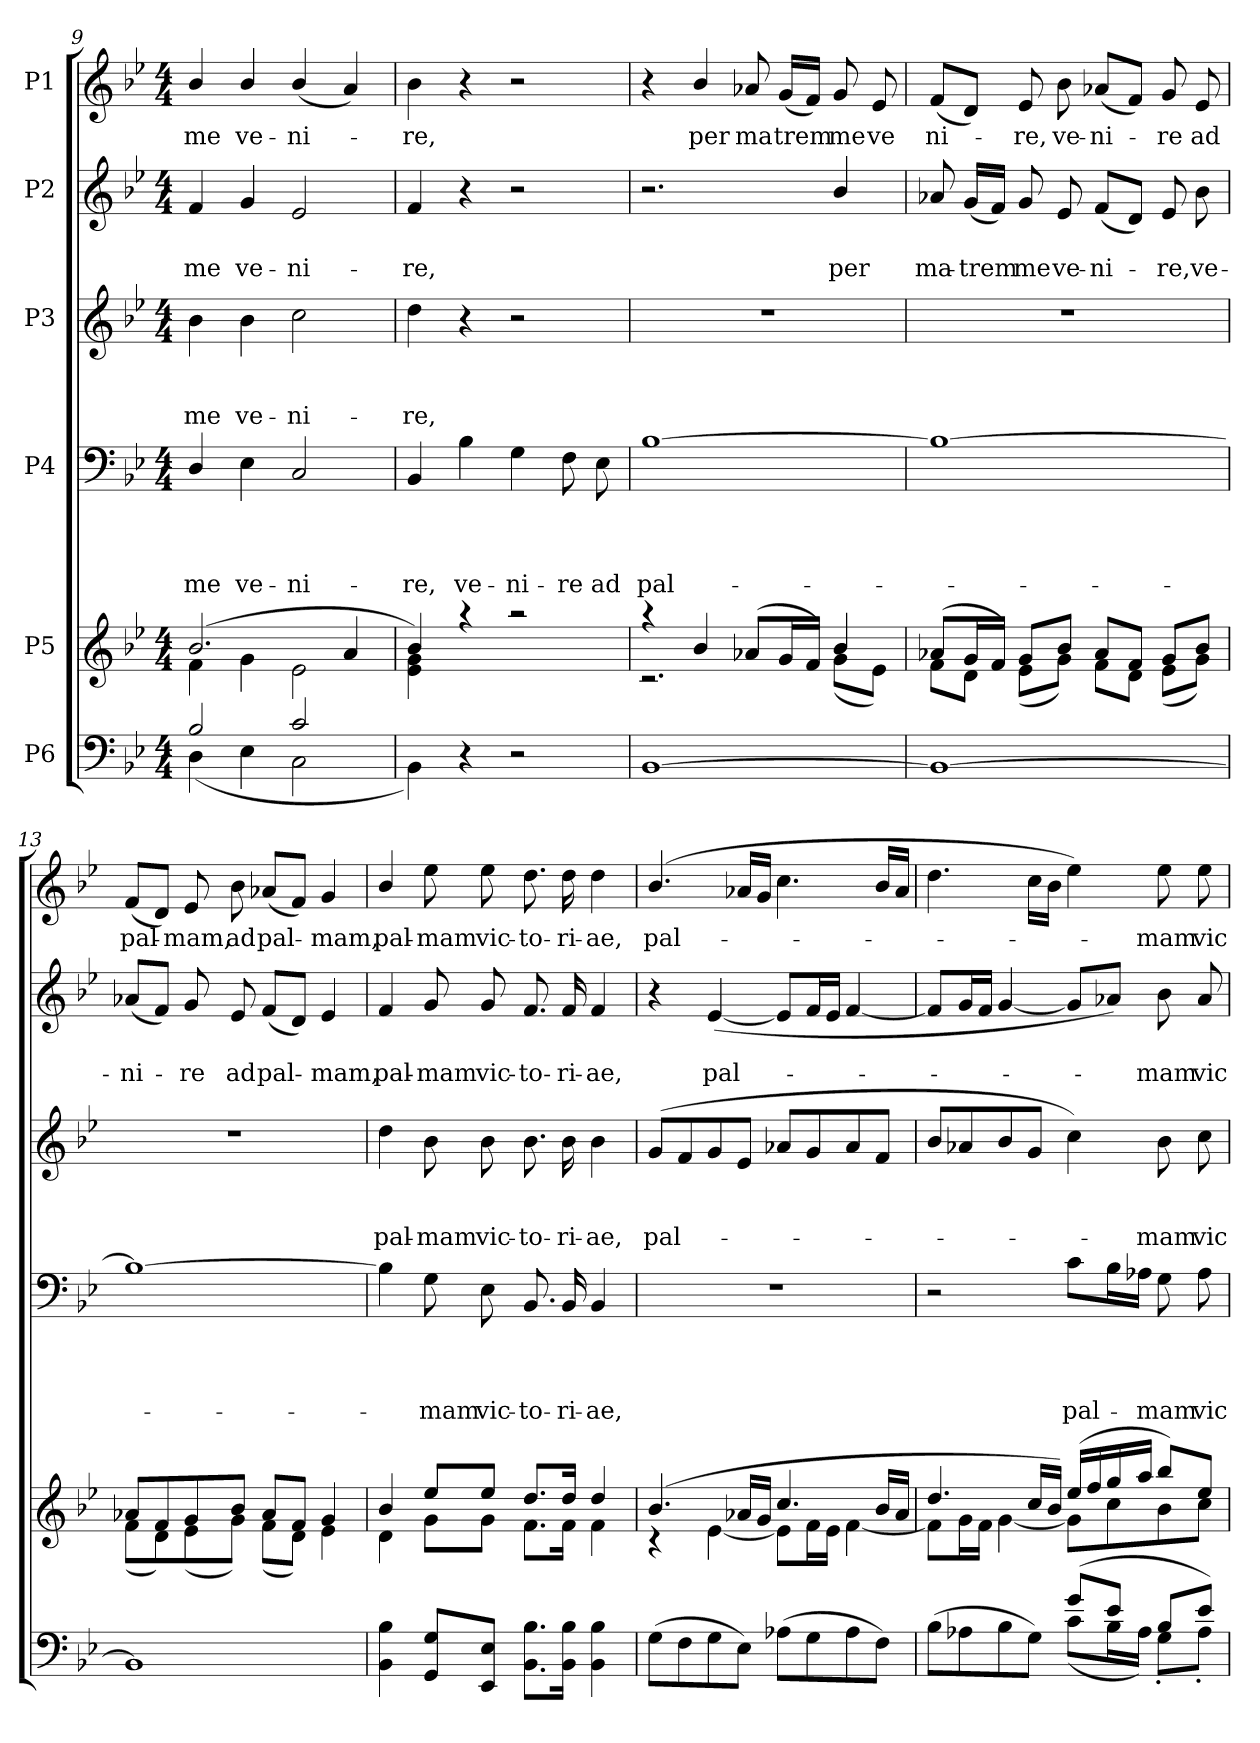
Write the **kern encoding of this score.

**kern	**kern	**kern	**text	**text	**text	**text	**kern	**text	**text	**text	**kern	**text	**text	**kern	**text
*part6	*part5	*part4	*part4	*part4	*part4	*part4	*part3	*part3	*part3	*part3	*part2	*part2	*part2	*part1	*part1
*staff6	*staff5	*staff4	*staff4	*staff4	*staff4	*staff4	*staff3	*staff3	*staff3	*staff3	*staff2	*staff2	*staff2	*staff1	*staff1
*I"P6	*I"P5	*I"P4	*	*	*	*	*I"P3	*	*	*	*I"P2	*	*	*I"P1	*
*clefF4	*clefG2	*clefF4	*	*	*	*	*clefG2	*	*	*	*clefG2	*	*	*clefG2	*
*	*	*	*	*	*	*	*ITrd7c12	*	*	*	*	*	*	*	*
*k[b-e-]	*k[b-e-]	*k[b-e-]	*	*	*	*	*k[b-e-]	*	*	*	*k[b-e-]	*	*	*k[b-e-]	*
*B-:	*B-:	*B-:	*	*	*	*	*B-:	*	*	*	*B-:	*	*	*B-:	*
*M4/4	*M4/4	*M4/4	*	*	*	*	*M4/4	*	*	*	*M4/4	*	*	*M4/4	*
=9	=9	=9	=9	=9	=9	=9	=9	=9	=9	=9	=9	=9	=9	=9	=9
*^	*^	*	*	*	*	*	*	*	*	*	*	*	*	*	*
!	!	!	!	!	!	!	!	!LO:LY:b	!	!	!	!LO:LY:b	!	!	!LO:LY:b	!	!LO:LY:b
2B-/	(<4D\	(>2.b-/	4f\	4D/	.	.	.	me	4B-\	.	.	me	4f/	.	me	4b-/	me
!	!	!	!	!	!	!	!	!LO:LY:b	!	!	!	!LO:LY:b	!	!	!LO:LY:b	!	!LO:LY:b
.	4E-\	.	4g\	4E-\	.	.	.	ve-	4B-\	.	.	ve-	4g/	.	ve-	4b-/	ve-
!	!	!	!	!	!	!	!	!LO:LY:b	!	!	!	!LO:LY:b	!	!	!LO:LY:b	!	!LO:LY:b
2c/	2C\	.	2e-\	2C/	.	.	.	-ni-	2c\	.	.	-ni-	2e-/	.	-ni-	(<4b-/	-ni-
.	.	4a/	.	.	.	.	.	.	.	.	.	.	.	.	.	4a/)	.
=10	=10	=10	=10	=10	=10	=10	=10	=10	=10	=10	=10	=10	=10	=10	=10	=10	=10
!	!	!	!	!	!	!	!	!LO:LY:b	!	!	!	!LO:LY:b	!	!	!LO:LY:b	!	!LO:LY:b
2ryy	4BB-\)	4b-/)	4e-\ 4g\	4BB-/	.	.	.	-re,	4d\	.	.	-re,	4f/	.	-re,	4b-\	-re,
!	!	!	!	!	!	!	!	!LO:LY:b	!	!	!	!	!	!	!	!	!
.	4r	4raa	4ryy	4B-\	.	.	.	ve-	4r	.	.	.	4r	.	.	4r	.
*MM72	*	*MM72	*	*MM72	*	*	*	*	*MM72	*	*	*	*MM72	*	*	*MM72	*
!	!	!	!	!	!	!	!	!LO:LY:b	!	!	!	!	!	!	!	!	!
2ryy	2r	2raa	2ryy	4G\	.	.	.	-ni-	2r	.	.	.	2r	.	.	2r	.
!	!	!	!	!	!	!	!	!LO:LY:b	!	!	!	!	!	!	!	!	!
.	.	.	.	8F\	.	.	.	-re	.	.	.	.	.	.	.	.	.
!	!	!	!	!	!	!	!	!LO:LY:b	!	!	!	!	!	!	!	!	!
.	.	.	.	8E-\	.	.	.	ad	.	.	.	.	.	.	.	.	.
=11	=11	=11	=11	=11	=11	=11	=11	=11	=11	=11	=11	=11	=11	=11	=11	=11	=11
!	!	!	!	!	!	!	!	!LO:LY:b	!	!	!	!	!	!	!	!	!
[<1BB-	1ryy	4raa	2.rc	[>1B-	.	.	.	pal-	1r	.	.	.	2.r	.	.	4r	.
!	!	!	!	!	!	!	!	!	!	!	!	!	!	!	!	!	!LO:LY:b
.	.	4b-/	.	.	.	.	.	.	.	.	.	.	.	.	.	4b-/	per
!	!	!	!	!	!	!	!	!	!	!	!	!	!	!	!	!	!LO:LY:b
.	.	(<8a-X/L	.	.	.	.	.	.	.	.	.	.	.	.	.	8a-X/	ma
!	!	!	!	!	!	!	!	!	!	!	!	!	!	!	!	!	!LO:LY:b
.	.	16g/L	.	.	.	.	.	.	.	.	.	.	.	.	.	(<16g/LL	trem
.	.	16f/JJ)	.	.	.	.	.	.	.	.	.	.	.	.	.	16f/JJ)	.
!	!	!	!	!	!	!	!	!	!	!	!	!	!	!	!LO:LY:b	!	!LO:LY:b
.	.	4b-/	(<8g\L	.	.	.	.	.	.	.	.	.	4b-/	.	per	8g/	me
!	!	!	!	!	!	!	!	!	!	!	!	!	!	!	!	!	!LO:LY:b
.	.	.	8e-\J)	.	.	.	.	.	.	.	.	.	.	.	.	8e-/	ve
!!LO:PB:g=z
=12	=12	=12	=12	=12	=12	=12	=12	=12	=12	=12	=12	=12	=12	=12	=12	=12	=12
!	!	!	!	!	!	!	!	!	!	!	!	!	!	!	!LO:LY:b	!	!LO:LY:b
1BB-_	1ryy	(>8a-X/L	8f\L	1B-_	.	.	.	.	1r	.	.	.	8a-X/	.	ma-	(<8f/L	ni-
!	!	!	!	!	!	!	!	!	!	!	!	!	!	!	!LO:LY:b	!	!
.	.	16g/L	8d\J	.	.	.	.	.	.	.	.	.	(<16g/LL	.	-trem	8d/J)	.
.	.	16f/JJ)	.	.	.	.	.	.	.	.	.	.	16f/JJ)	.	.	.	.
!	!	!	!	!	!	!	!	!	!	!	!	!	!	!	!LO:LY:b	!	!LO:LY:b
.	.	8g/L	(<8e-\L	.	.	.	.	.	.	.	.	.	8g/	.	me	8e-/	-re,
!	!	!	!	!	!	!	!	!	!	!	!	!	!	!	!LO:LY:b	!	!LO:LY:b
.	.	8b-/J	8g\J)	.	.	.	.	.	.	.	.	.	8e-/	.	ve-	8b-\	ve-
!	!	!	!	!	!	!	!	!	!	!	!	!	!	!	!LO:LY:b	!	!LO:LY:b
.	.	8a-/L	8f\L	.	.	.	.	.	.	.	.	.	(<8f/L	.	-ni-	(<8a-X/L	-ni-
.	.	8f/J	8d\J	.	.	.	.	.	.	.	.	.	8d/J)	.	.	8f/J)	.
!	!	!	!	!	!	!	!	!	!	!	!	!	!	!	!LO:LY:b	!	!LO:LY:b
.	.	8g/L	(<8e-\L	.	.	.	.	.	.	.	.	.	8e-/	.	-re,	8g/	-re
!	!	!	!	!	!	!	!	!	!	!	!	!	!	!	!LO:LY:b	!	!LO:LY:b
.	.	8b-/J	8g\J)	.	.	.	.	.	.	.	.	.	8b-\	.	ve-	8e-/	ad
=13	=13	=13	=13	=13	=13	=13	=13	=13	=13	=13	=13	=13	=13	=13	=13	=13	=13
!	!	!	!	!	!	!	!	!	!	!	!	!	!	!	!LO:LY:b	!	!LO:LY:b
1BB-]	1ryy	8a-X/L	(<8f\L	1B-_	.	.	.	.	1r	.	.	.	(<8a-X/L	.	-ni-	(<8f/L	pal-
.	.	8f/	8d\)	.	.	.	.	.	.	.	.	.	8f/J)	.	.	8d/J)	.
!	!	!	!	!	!	!	!	!	!	!	!	!	!	!	!LO:LY:b	!	!LO:LY:b
.	.	8g/	(<8e-\	.	.	.	.	.	.	.	.	.	8g/	.	-re	8e-/	-mam,
!	!	!	!	!	!	!	!	!	!	!	!	!	!	!	!LO:LY:b	!	!LO:LY:b
.	.	8b-/J	8g\J)	.	.	.	.	.	.	.	.	.	8e-/	.	ad	8b-\	ad
!	!	!	!	!	!	!	!	!	!	!	!	!	!	!	!LO:LY:b	!	!LO:LY:b
.	.	8a-/L	(<8f\L	.	.	.	.	.	.	.	.	.	(<8f/L	.	pal-	(<8a-X/L	pal-
.	.	8f/J	8d\J)	.	.	.	.	.	.	.	.	.	8d/J)	.	.	8f/J)	.
!	!	!	!	!	!	!	!	!	!	!	!	!	!	!	!LO:LY:b	!	!LO:LY:b
.	.	4g/	4e-\	.	.	.	.	.	.	.	.	.	4e-/	.	-mam,	4g/	-mam,
=14	=14	=14	=14	=14	=14	=14	=14	=14	=14	=14	=14	=14	=14	=14	=14	=14	=14
!	!	!	!	!	!	!	!	!	!	!	!	!LO:LY:b	!	!	!LO:LY:b	!	!LO:LY:b
4BB-\ 4B-\	1ryy	4b-/	4d\	4B-\]	.	.	.	.	4d\	.	.	pal-	4f/	.	pal-	4b-/	pal-
!	!	!	!	!	!	!	!	!LO:LY:b	!	!	!	!LO:LY:b	!	!	!LO:LY:b	!	!LO:LY:b
8GG/ 8G/L	.	8ee-/L	8g\L	8G\	.	.	.	-mam	8B-\	.	.	-mam	8g/	.	-mam	8ee-\	-mam
!	!	!	!	!	!	!	!	!LO:LY:b	!	!	!	!LO:LY:b	!	!	!LO:LY:b	!	!LO:LY:b
8EE-/ 8E-/J	.	8ee-/J	8g\J	8E-\	.	.	.	vic-	8B-\	.	.	vic-	8g/	.	vic-	8ee-\	vic-
!	!	!	!	!	!	!	!	!LO:LY:b	!	!	!	!LO:LY:b	!	!	!LO:LY:b	!	!LO:LY:b
8.BB-\ 8.B-\L	.	8.dd/L	8.f\L	8.BB-/	.	.	.	-to-	8.B-\	.	.	-to-	8.f/	.	-to-	8.dd\	-to-
!	!	!	!	!	!	!	!	!LO:LY:b	!	!	!	!LO:LY:b	!	!	!LO:LY:b	!	!LO:LY:b
16BB-\ 16B-\Jk	.	16dd/Jk	16f\Jk	16BB-/	.	.	.	-ri-	16B-\	.	.	-ri-	16f/	.	-ri-	16dd\	-ri-
!	!	!	!	!	!	!	!	!LO:LY:b	!	!	!	!LO:LY:b	!	!	!LO:LY:b	!	!LO:LY:b
4BB-\ 4B-\	.	4dd/	4f\	4BB-/	.	.	.	-ae,	4B-\	.	.	-ae,	4f/	.	-ae,	4dd\	-ae,
=15	=15	=15	=15	=15	=15	=15	=15	=15	=15	=15	=15	=15	=15	=15	=15	=15	=15
!	!	!	!	!	!	!	!	!	!	!	!	!LO:LY:b	!	!	!	!	!LO:LY:b
(>8G\L	1ryy	(>4.b-/	4rc	1r	.	.	.	.	(<8G/L	.	.	pal-	4r	.	.	(>4.b-/	pal-
8F\	.	.	.	.	.	.	.	.	8F/	.	.	.	.	.	.	.	.
!	!	!	!	!	!	!	!	!	!	!	!	!	!	!	!LO:LY:b	!	!
8G\	.	.	[<4e-\	.	.	.	.	.	8G/	.	.	.	(<[<4e-/	.	pal-	.	.
8E-\J)	.	16a-X/LL	.	.	.	.	.	.	8E-/J	.	.	.	.	.	.	16a-X/LL	.
.	.	16g/JJ	.	.	.	.	.	.	.	.	.	.	.	.	.	16g/JJ	.
(>8A-X\L	.	4.cc/	8e-\L]	.	.	.	.	.	8A-X/L	.	.	.	8e-/L]	.	.	4.cc\	.
8G\	.	.	16f\L	.	.	.	.	.	8G/	.	.	.	16f/L	.	.	.	.
.	.	.	16e-\JJ	.	.	.	.	.	.	.	.	.	16e-/JJ	.	.	.	.
8A-\	.	.	[<4f\	.	.	.	.	.	8A-/	.	.	.	[<4f/	.	.	.	.
8F\J)	.	16b-/LL	.	.	.	.	.	.	8F/J	.	.	.	.	.	.	16b-/LL	.
.	.	16a-/JJ	.	.	.	.	.	.	.	.	.	.	.	.	.	16a-/JJ	.
!!LO:LB:g=z
=16	=16	=16	=16	=16	=16	=16	=16	=16	=16	=16	=16	=16	=16	=16	=16	=16	=16
2ryy	(>8B-\L	4.dd/	8f\L]	2r	.	.	.	.	8B-/L	.	.	.	8f/L]	.	.	4.dd\	.
.	8A-X\	.	16g\L	.	.	.	.	.	8A-X/	.	.	.	16g/L	.	.	.	.
.	.	.	16f\JJ	.	.	.	.	.	.	.	.	.	16f/JJ	.	.	.	.
.	8B-\	.	[<4g\	.	.	.	.	.	8B-/	.	.	.	[<4g/	.	.	.	.
.	8G\J)	16cc/LL	.	.	.	.	.	.	8G/J	.	.	.	.	.	.	16cc\LL	.
.	.	16b-/JJ)	.	.	.	.	.	.	.	.	.	.	.	.	.	16b-\JJ	.
!	!	!	!	!	!	!	!	!LO:LY:b	!	!	!	!	!	!	!	!	!
(>8g/L	(<8c\L	(>16ee-/LL	8g\L]	8c\L	.	.	.	pal-	4c\)	.	.	.	8g/L]	.	.	4ee-\)	.
.	.	16ff/	.	.	.	.	.	.	.	.	.	.	.	.	.	.	.
8e-/J	16B-\L	16gg/	8cc\	16B-\L	.	.	.	.	.	.	.	.	8a-X/J)	.	.	.	.
.	16A-\JJ)	16aa/JJ	.	16A-X\JJ	.	.	.	.	.	.	.	.	.	.	.	.	.
!	!	!	!	!	!	!	!	!LO:LY:b	!	!	!	!LO:LY:b	!	!	!LO:LY:b	!	!LO:LY:b
8B-/L	8G'<\L	8bb-/L)	8b-\	8G\	.	.	.	-mam	8B-\	.	.	-mam	8b-\	.	-mam	8ee-\	-mam
!	!	!	!	!	!	!	!	!LO:LY:b	!	!	!	!LO:LY:b	!	!	!LO:LY:b	!	!LO:LY:b
8e-/J)	8A-'<\J	8ee-/J	8cc\J	8A-\	.	.	.	vic-	8c\	.	.	vic-	8a-/	.	vic-	8ee-\	vic-
*v	*v	*	*	*	*	*	*	*	*	*	*	*	*	*	*	*	*
*	*v	*v	*	*	*	*	*	*	*	*	*	*	*	*	*	*
=	=	=	=	=	=	=	=	=	=	=	=	=	=	=	=
*-	*-	*-	*-	*-	*-	*-	*-	*-	*-	*-	*-	*-	*-	*-	*-
